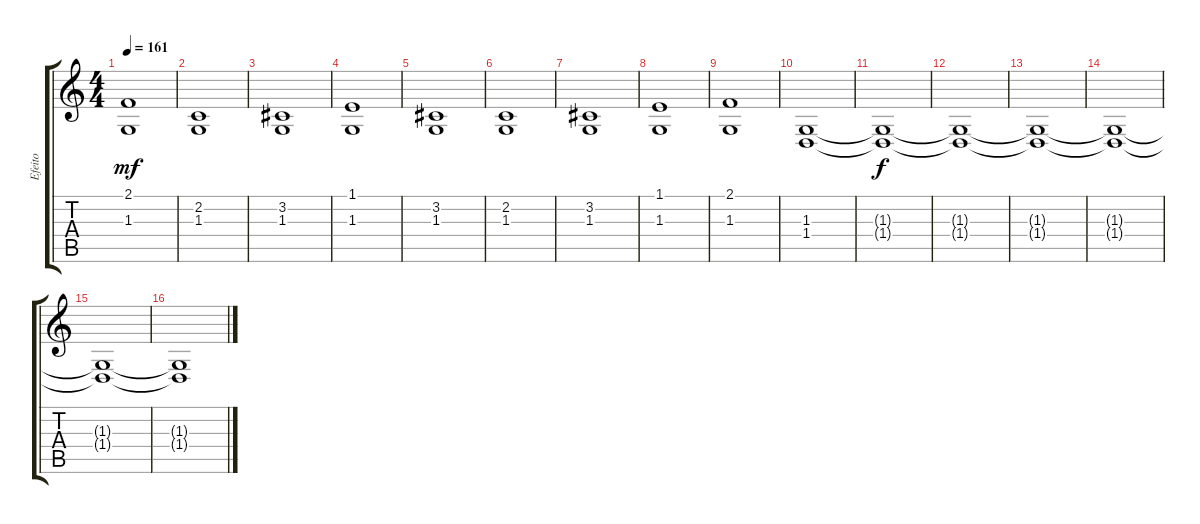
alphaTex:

\track ("Efeito" "Efeito") {instrument stringensemble1}
\staff {score tabs}
\tuning (Eb4 Bb3 Gb3 Db3 Ab2 Eb2) {hide}
\ts (4 4)
\tempo 161
\clef g2
\ks c
(2.1 1.3).1{dy mf} |
(2.2 1.3).1 |
(3.2 1.3).1 |
(1.1 1.3).1 |
(3.2 1.3).1 |
(2.2 1.3).1 |
(3.2 1.3).1 |
(1.1 1.3).1 |
(2.1 1.3).1 |
(1.3 1.4).1 |
(1.3{t} 1.4{t}).1{dy f} |
(1.3{t} 1.4{t}).1 |
(1.3{t} 1.4{t}).1 |
(1.3{t} 1.4{t}).1 |
(1.3{t} 1.4{t}).1 |
(1.3{t} 1.4{t}).1
